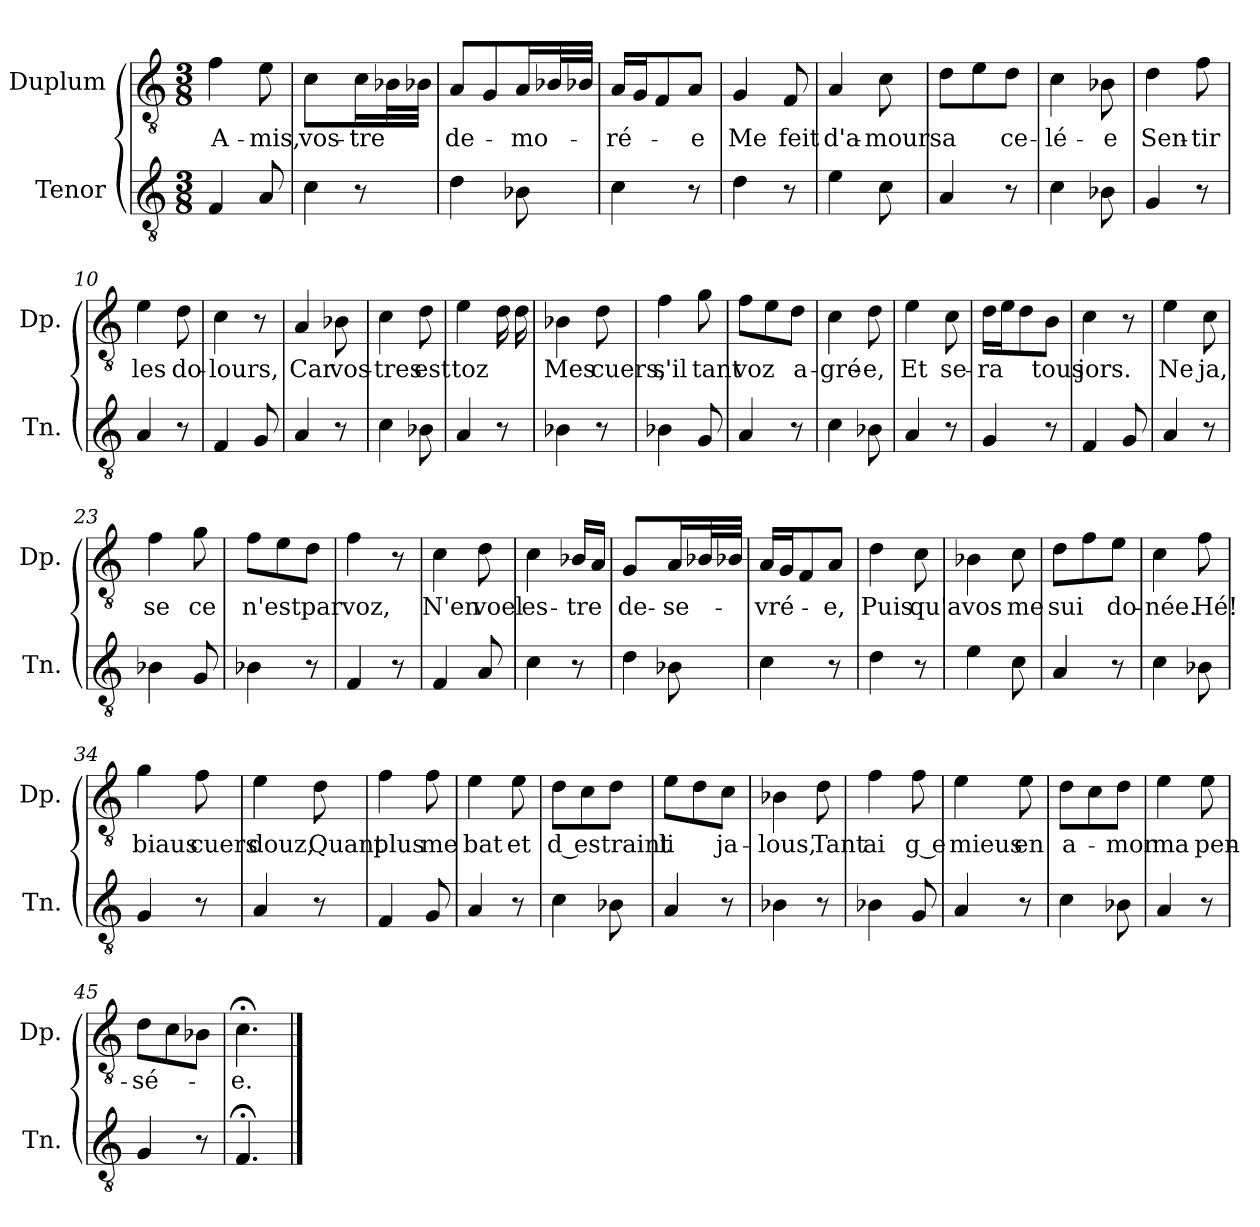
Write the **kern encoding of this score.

**kern	**kern	**text
*part2	*part1	*part1
*staff2	*staff1	*staff1
*I"Tenor	*I"Duplum	*
*I'Tn.	*I'Dp.	*
*clefGv2	*clefGv2	*
*k[]	*k[]	*
*M3/8	*M3/8	*
=1	=1	=1
!	!	!LO:LY:b
4F/	4f\	A-
!	!	!LO:LY:b
8A/	8e\	-mis,
=2	=2	=2
!	!	!LO:LY:b
4c\	4c\	vos-
!	!	!LO:LY:b
8r	16c\LL	-tre
*	*tremolo	*
.	32B-X\	.
.	32B-X\JJJ	.
*	*Xtremolo	*
=3	=3	=3
!	!	!LO:LY:b
4d\	8A/L	de-
.	8G/	.
!	!	!LO:LY:b
8B-X\	16A/L	-mo-
*	*tremolo	*
.	32B-X/	.
.	32B-X/JJJ	.
*	*Xtremolo	*
=4	=4	=4
!	!	!LO:LY:b
4c\	16A/LL	-ré-
.	16G/J	.
.	8F/	.
!	!	!LO:LY:b
8r	8A/J	-e
=5	=5	=5
!	!	!LO:LY:b
4d\	4G/	Me
!	!	!LO:LY:b
8r	8F/	feit
=6	=6	=6
!	!	!LO:LY:b
4e\	4A/	d'a-
!	!	!LO:LY:b
8c\	8c\	-mours
=7	=7	=7
!	!	!LO:LY:b
4A/	8d\L	a
.	8e\	.
!	!	!LO:LY:b
8r	8d\J	ce-
=8	=8	=8
!	!	!LO:LY:b
4c\	4c\	-lé-
!	!	!LO:LY:b
8B-X\	8B-X\	-e
=9	=9	=9
!	!	!LO:LY:b
4G/	4d\	Sen-
!	!	!LO:LY:b
8r	8f\	-tir
=10	=10	=10
!	!	!LO:LY:b
4A/	4e\	les
!	!	!LO:LY:b
8r	8d\	do-
!!LO:LB:g=z
=11	=11	=11
!	!	!LO:LY:b
4F/	4c\	-lours,
8G/	8r	.
=12	=12	=12
!	!	!LO:LY:b
4A/	4A/	Car
!	!	!LO:LY:b
8r	8B-X\	vos-
=13	=13	=13
!	!	!LO:LY:b
4c\	4c\	-tres
!	!	!LO:LY:b
8B-X\	8d\	est
=14	=14	=14
!	!	!LO:LY:b
4A/	4e\	toz
*	*tremolo	*
8r	16d\	.
.	16d\	.
*	*Xtremolo	*
=15	=15	=15
!	!	!LO:LY:b
4B-X\	4B-i\	Mes
!	!	!LO:LY:b
8r	8d\	cuers,
=16	=16	=16
!	!	!LO:LY:b
4B-X\	4f\	s'il
!	!	!LO:LY:b
8G/	8g\	tant
=17	=17	=17
!	!	!LO:LY:b
4A/	8f\L	voz
.	8e\	.
!	!	!LO:LY:b
8r	8d\J	a-
=18	=18	=18
!	!	!LO:LY:b
4c\	4c\	-gré-
!	!	!LO:LY:b
8B-X\	8d\	-e,
=19	=19	=19
!	!	!LO:LY:b
4A/	4e\	Et
!	!	!LO:LY:b
8r	8c\	se-
=20	=20	=20
!	!	!LO:LY:b
4G/	16d\LL	-ra
.	16e\J	.
.	8d\	.
!	!	!LO:LY:b
8r	8B\J	tous
=21	=21	=21
!	!	!LO:LY:b
4F/	4c\	jors.
8G/	8r	.
=22	=22	=22
!	!	!LO:LY:b
4A/	4e\	Ne
!	!	!LO:LY:b
8r	8c\	ja,
!!LO:LB:g=z
=23	=23	=23
!	!	!LO:LY:b
4B-X\	4f\	se
!	!	!LO:LY:b
8G/	8g\	ce
=24	=24	=24
!	!	!LO:LY:b
4B-X\	8f\L	n'est
.	8e\	.
!	!	!LO:LY:b
8r	8d\J	par
=25	=25	=25
!	!	!LO:LY:b
4F/	4f\	voz,
8r	8r	.
=26	=26	=26
!	!	!LO:LY:b
4F/	4c\	N'en
!	!	!LO:LY:b
8A/	8d\	voel
=27	=27	=27
!	!	!LO:LY:b
4c\	4c\	es-
!	!	!LO:LY:b
8r	16B-X/LL	-tre
.	16A/JJ	.
=28	=28	=28
!	!	!LO:LY:b
4d\	4G/	de-
!	!	!LO:LY:b
8B-X\	16A/LL	-se-
*	*tremolo	*
.	32B-X/	.
.	32B-X/JJJ	.
*	*Xtremolo	*
=29	=29	=29
!	!	!LO:LY:b
4c\	16A/LL	-vré-
.	16G/J	.
.	8F/	.
!	!	!LO:LY:b
8r	8A/J	-e,
=30	=30	=30
!	!	!LO:LY:b
4d\	4d\	Puis
!	!	!LO:LY:b
8r	8c\	qu'a
=31	=31	=31
!	!	!LO:LY:b
4e\	4B-X\	vos
!	!	!LO:LY:b
8c\	8c\	me
=32	=32	=32
!	!	!LO:LY:b
4A/	8d\L	sui
.	8f\	.
!	!	!LO:LY:b
8r	8e\J	do-
=33	=33	=33
!	!	!LO:LY:b
4c\	4c\	-née.
!	!	!LO:LY:b
8B-X\	8f\	Hé!
!!LO:LB:g=z
=34	=34	=34
!	!	!LO:LY:b
4G/	4g\	biaus
!	!	!LO:LY:b
8r	8f\	cuers
=35	=35	=35
!	!	!LO:LY:b
4A/	4e\	douz,
!	!	!LO:LY:b
8r	8d\	Quant
=36	=36	=36
!	!	!LO:LY:b
4F/	4f\	plus
!	!	!LO:LY:b
8G/	8f\	me
=37	=37	=37
!	!	!LO:LY:b
4A/	4e\	bat
!	!	!LO:LY:b
8r	8e\	et
=38	=38	=38
!	!	!LO:LY:b
4c\	8d\L	d es
.	8c\	.
!	!	!LO:LY:b
8B-X\	8d\J	-traint
=39	=39	=39
!	!	!LO:LY:b
4A/	8e\L	li
.	8d\	.
!	!	!LO:LY:b
8r	8c\J	ja-
=40	=40	=40
!	!	!LO:LY:b
4B-X\	4B-X\	-lous,
!	!	!LO:LY:b
8r	8d\	Tant
=41	=41	=41
!	!	!LO:LY:b
4B-X\	4f\	ai
!	!	!LO:LY:b
8G/	8f\	g e
=42	=42	=42
!	!	!LO:LY:b
4A/	4e\	mieus
!	!	!LO:LY:b
8r	8e\	en
=43	=43	=43
!	!	!LO:LY:b
4c\	8d\L	a-
.	8c\	.
!	!	!LO:LY:b
8B-X\	8d\J	-mor
!!LO:LB:g=z
=44	=44	=44
!	!	!LO:LY:b
4A/	4e\	ma
!	!	!LO:LY:b
8r	8e\	pen-
=45	=45	=45
!	!	!LO:LY:b
4G/	8d\L	-sé-
.	8c\	.
8r	8B-X\J	.
=46	=46	=46
!	!	!LO:LY:b
4.F;</	4.c;<\	-e.
==	==	==
*-	*-	*-
